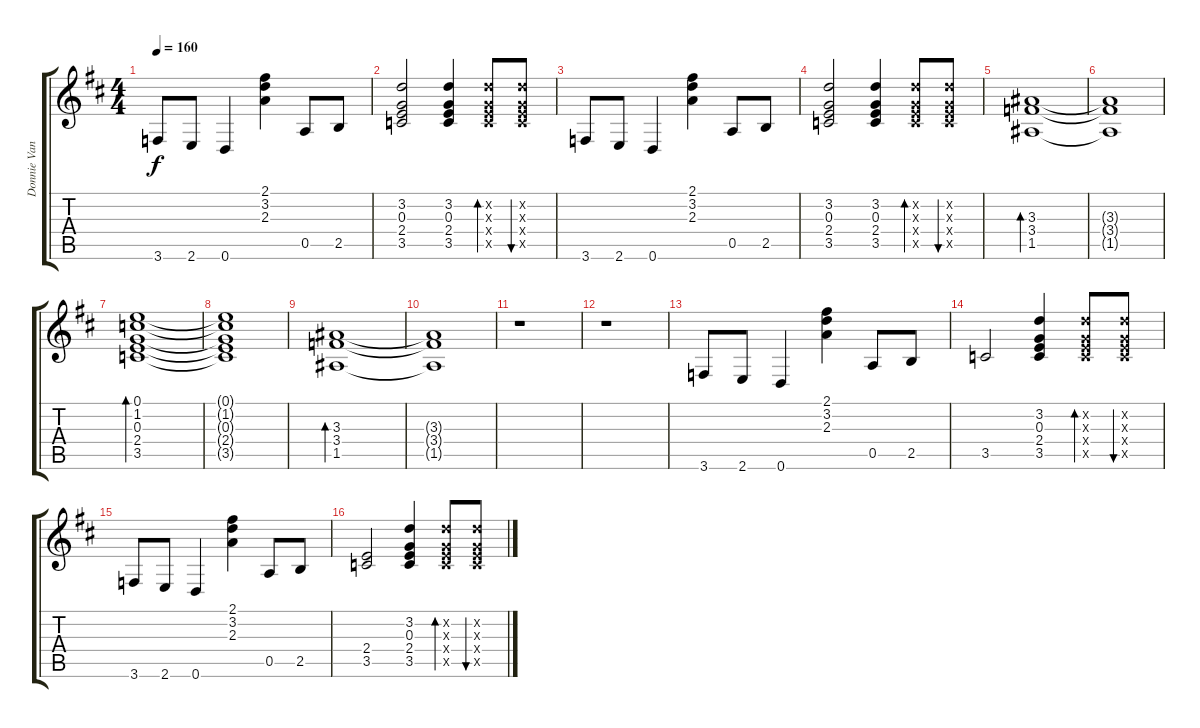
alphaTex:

\track ("Donnie Van Zant Guitar" "Donnie Van") {instrument acousticguitarsteel}
\staff {score tabs}
\tuning (E4 B3 G3 D3 A2 D2) {hide}
\ts (4 4)
\tempo 160
\clef g2
\ks d
3.6.8{dy f} 2.6.8 0.6.4 (2.1 3.2 2.3).4 0.5.8 2.5.8 |
(3.2 0.3 2.4 3.5).2 (3.2 0.3 2.4 3.5).4 (3.2{x} 0.3{x} 2.4{x} 3.5{x}).8{bd 60} (3.2{x} 0.3{x} 2.4{x} 3.5{x}).8{bu 60} |
3.6.8 2.6.8 0.6.4 (2.1 3.2 2.3).4 0.5.8 2.5.8 |
(3.2 0.3 2.4 3.5).2 (3.2 0.3 2.4 3.5).4 (3.2{x} 0.3{x} 2.4{x} 3.5{x}).8{bd 60} (3.2{x} 0.3{x} 2.4{x} 3.5{x}).8{bu 60} |
(3.3 3.4 1.5).1{bd 480} |
(3.3{t} 3.4{t} 1.5{t}).1 |
(0.1 1.2 0.3 2.4 3.5).1{bd 480} |
(0.1{t} 1.2{t} 0.3{t} 2.4{t} 3.5{t}).1 |
(3.3 3.4 1.5).1{bd 480} |
(3.3{t} 3.4{t} 1.5{t}).1 |
r.1 |
r.1 |
3.6.8 2.6.8 0.6.4 (2.1 3.2 2.3).4 0.5.8 2.5.8 |
3.5.2 (3.2 0.3 2.4 3.5).4 (3.2{x} 0.3{x} 2.4{x} 3.5{x}).8{bd 60} (3.2{x} 0.3{x} 2.4{x} 3.5{x}).8{bu 60} |
3.6.8 2.6.8 0.6.4 (2.1 3.2 2.3).4 0.5.8 2.5.8 |
(2.4 3.5).2 (3.2 0.3 2.4 3.5).4 (3.2{x} 0.3{x} 2.4{x} 3.5{x}).8{bd 60} (3.2{x} 0.3{x} 2.4{x} 3.5{x}).8{bu 60}
